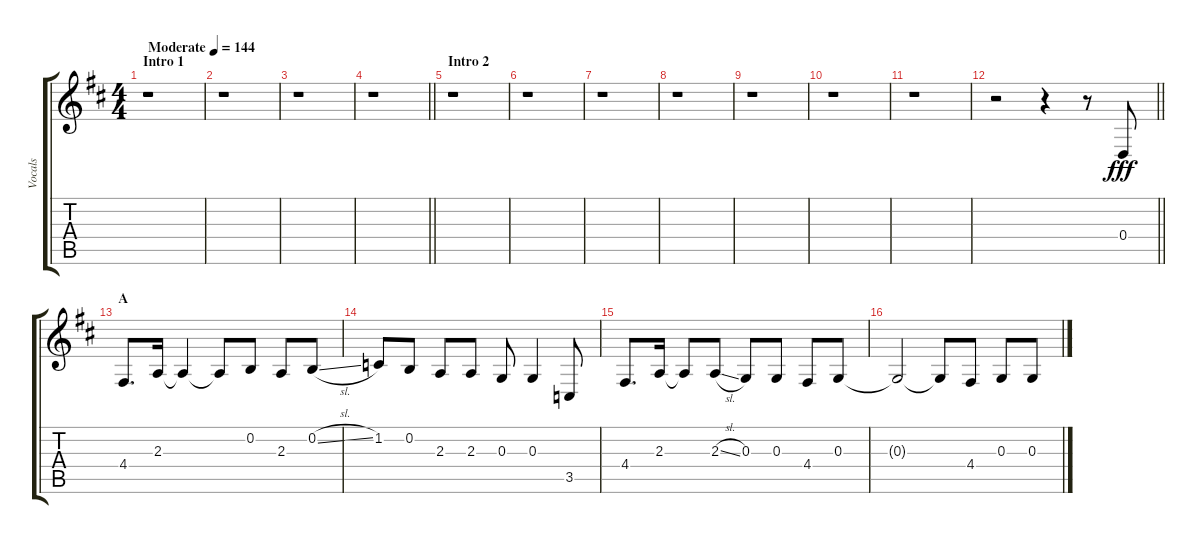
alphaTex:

\track ("Vocals" "Vocals") {instrument voiceoohs}
\staff {score tabs}
\tuning (E4 B3 G3 D3 A2 E2) {hide}
\ts (4 4)
\section ("" "Intro 1")
\tempo (144 "Moderate")
\clef g2
\ks d
r.1{dy fff instrument voiceoohs} |
r.1 |
r.1 |
\barLineRight lightlight
r.1 |
\section ("" "Intro 2")
r.1 |
r.1 |
r.1 |
r.1 |
r.1 |
r.1 |
r.1 |
\barLineRight lightlight
r.2 r.4 r.8 0.4.8 |
\section ("" "A")
4.4.8{d} 2.3.16 2.3{t}.4 2.3{t}.8 0.2.8 2.3.8 0.2{sl}.8 |
1.2.8 0.2.8 2.3.8 2.3.8 0.3.8 0.3.4 3.5.8 |
4.4.8{d} 2.3.16 2.3{t}.8 2.3{sl}.8 0.3.8 0.3.8 4.4.8 0.3.8 |
0.3{t}.2 0.3{t}.8 4.4.8 0.3.8 0.3{sl}.8
